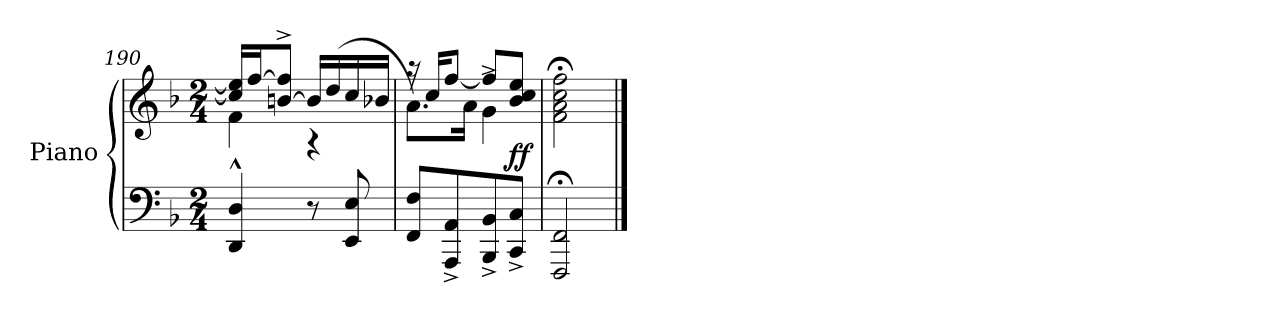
**kern	**kern	**dynam
*part1	*part1	*part1
*staff2	*staff1	*staff1/2
*I"Piano	*	*
*I'Pno	*	*
*clefF4	*clefG2	*
*k[b-]	*k[b-]	*
*F:	*F:	*
*M2/4	*M2/4	*
=190	=190	=190
*	*^	*
4DD/^^ 4D/^^	16cc/] 16ee/]LL	4f\	.
.	[16ff/J	.	.
.	[8bn/^ 8ff/]^J	.	.
8r	16b/LL]	4rA	.
.	(16dd/	.	.
8EE/ 8E/	16cc/	.	.
.	16b-X/JJ	.	.
=191	=191	=191	=191
8FF/ 8F/L	8.a\L)	16raa	.
.	.	16cc/KL	.
8AAA/^ 8AA/^	.	[8ff/J	.
.	16a\Jk	.	.
8BBB-/^ 8BB-/^	4g^\	8ff/L]	.
!	!	!	!LO:DY:a=2
8CC/^ 8C/^J	.	8b-/ 8cc/ 8ee/J	ff
*	*v	*v	*
=192	=192	=192
2FFF/;< 2FF/;<	2f\;< 2a\;< 2cc\;< 2ff\;<	.
==	==	==
*-	*-	*-
